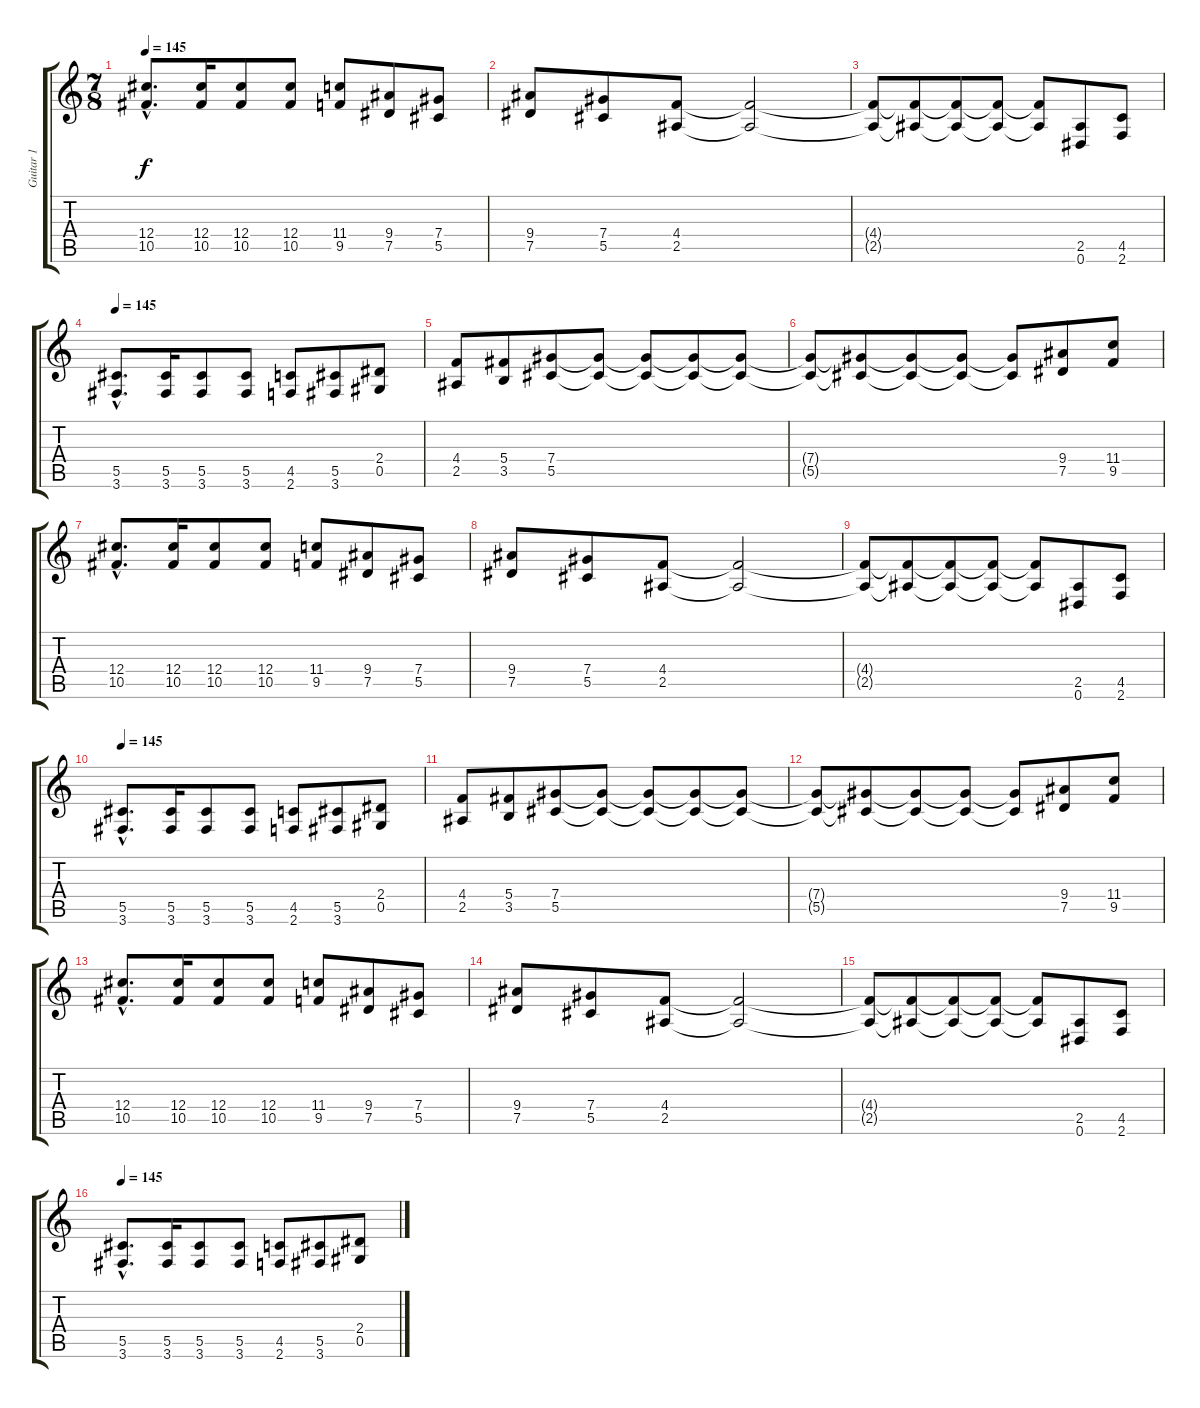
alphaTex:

\track ("Guitar 1" "Guitar 1") {instrument distortionguitar}
\staff {score tabs}
\tuning (Eb4 Bb3 Gb3 Db3 Ab2 Eb2) {hide}
\ts (7 8)
\tempo 145
\clef g2
\ks c
(12.4{hac} 10.5{hac}).8{d dy f} (12.4 10.5).16 (12.4 10.5).8 (12.4 10.5).8 (11.4 9.5).8 (9.4 7.5).8 (7.4 5.5).8 |
(9.4 7.5).8 (7.4 5.5).8 (4.4 2.5).8 (4.4{t} 2.5{t}).2 |
(4.4{t} 2.5{t}).8 (4.4{t} 2.5{t}).8 (4.4{t} 2.5{t}).8 (4.4{t} 2.5{t}).8 (4.4{t} 2.5{t}).8 (2.5 0.6).8 (4.5 2.6).8 |
\tempo 145
(5.5{hac} 3.6{hac}).8{d volume 16} (5.5 3.6).16 (5.5 3.6).8 (5.5 3.6).8 (4.5 2.6).8 (5.5 3.6).8 (2.4 0.5).8 |
(4.4 2.5).8 (5.4 3.5).8 (7.4 5.5).8 (7.4{t} 5.5{t}).8 (7.4{t} 5.5{t}).8 (7.4{t} 5.5{t}).8 (7.4{t} 5.5{t}).8 |
(7.4{t} 5.5{t}).8 (7.4{t} 5.5{t}).8 (7.4{t} 5.5{t}).8 (7.4{t} 5.5{t}).8 (7.4{t} 5.5{t}).8 (9.4 7.5).8 (11.4 9.5).8 |
(12.4{hac} 10.5{hac}).8{d} (12.4 10.5).16 (12.4 10.5).8 (12.4 10.5).8 (11.4 9.5).8 (9.4 7.5).8 (7.4 5.5).8 |
(9.4 7.5).8 (7.4 5.5).8 (4.4 2.5).8 (4.4{t} 2.5{t}).2 |
(4.4{t} 2.5{t}).8 (4.4{t} 2.5{t}).8 (4.4{t} 2.5{t}).8 (4.4{t} 2.5{t}).8 (4.4{t} 2.5{t}).8 (2.5 0.6).8 (4.5 2.6).8 |
\tempo 145
(5.5{hac} 3.6{hac}).8{d volume 16} (5.5 3.6).16 (5.5 3.6).8 (5.5 3.6).8 (4.5 2.6).8 (5.5 3.6).8 (2.4 0.5).8 |
(4.4 2.5).8 (5.4 3.5).8 (7.4 5.5).8 (7.4{t} 5.5{t}).8 (7.4{t} 5.5{t}).8 (7.4{t} 5.5{t}).8 (7.4{t} 5.5{t}).8 |
(7.4{t} 5.5{t}).8 (7.4{t} 5.5{t}).8 (7.4{t} 5.5{t}).8 (7.4{t} 5.5{t}).8 (7.4{t} 5.5{t}).8 (9.4 7.5).8 (11.4 9.5).8 |
(12.4{hac} 10.5{hac}).8{d} (12.4 10.5).16 (12.4 10.5).8 (12.4 10.5).8 (11.4 9.5).8 (9.4 7.5).8 (7.4 5.5).8 |
(9.4 7.5).8 (7.4 5.5).8 (4.4 2.5).8 (4.4{t} 2.5{t}).2 |
(4.4{t} 2.5{t}).8 (4.4{t} 2.5{t}).8 (4.4{t} 2.5{t}).8 (4.4{t} 2.5{t}).8 (4.4{t} 2.5{t}).8 (2.5 0.6).8 (4.5 2.6).8 |
\tempo 145
(5.5{hac} 3.6{hac}).8{d volume 16} (5.5 3.6).16 (5.5 3.6).8 (5.5 3.6).8 (4.5 2.6).8 (5.5 3.6).8 (2.4 0.5).8
